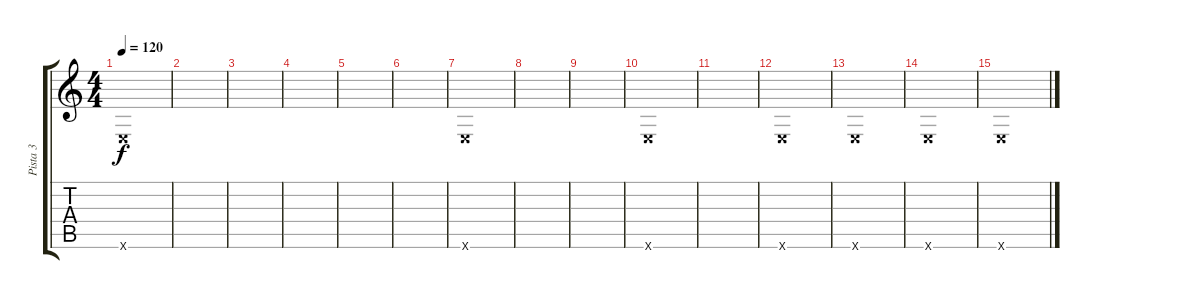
\track ("Pista 3" "Pista 3") {instrument acousticguitarsteel}
\staff {score tabs}
\tuning (E4 B3 G3 D3 A2 E2) {hide}
\ts (4 4)
\tempo 120
\clef g2
\ks c
0.6{x}.1{dy f} |
|
|
|
|
|
0.6{x}.1 |
|
|
0.6{x}.1 |
|
0.6{x}.1 |
0.6{x}.1 |
0.6{x}.1 |
0.6{x}.1
